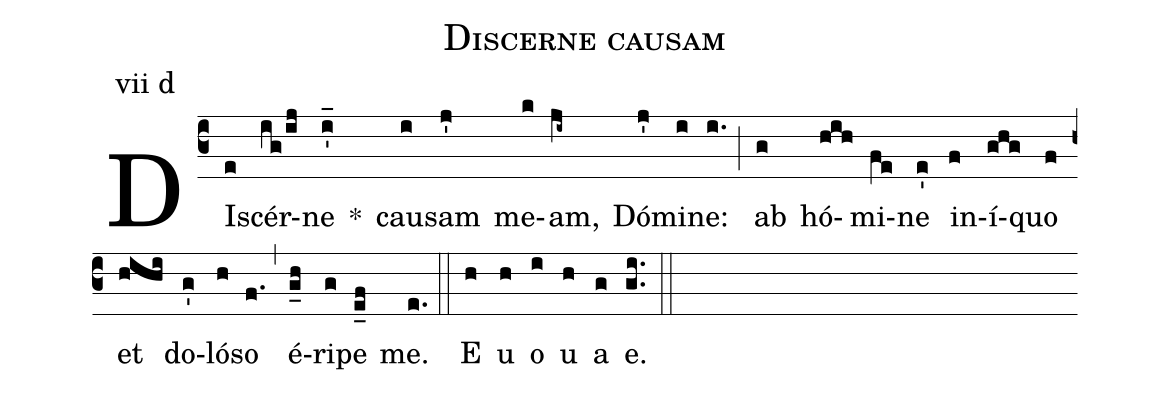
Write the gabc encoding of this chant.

name:Discerne causam;
mode:vii d;
%%
(c3) DI(e)scér(ig/ij)ne(i'_) *() cau(i)sam(j') me(k)am,(ji~) Dó(j')mi(i)ne:(i.) (;) ab(g) hó(hih)mi(fe)ne(e') in(f)í(ghg)quo(f) et(hihi) do(g')ló(h)so(f.) (,) é(g_h)ri(g)pe(e_f) me.(e.) (::) <eu> E(h) u(h) o(i) u(h) a(g) e.(gi..) </eu> (::)
